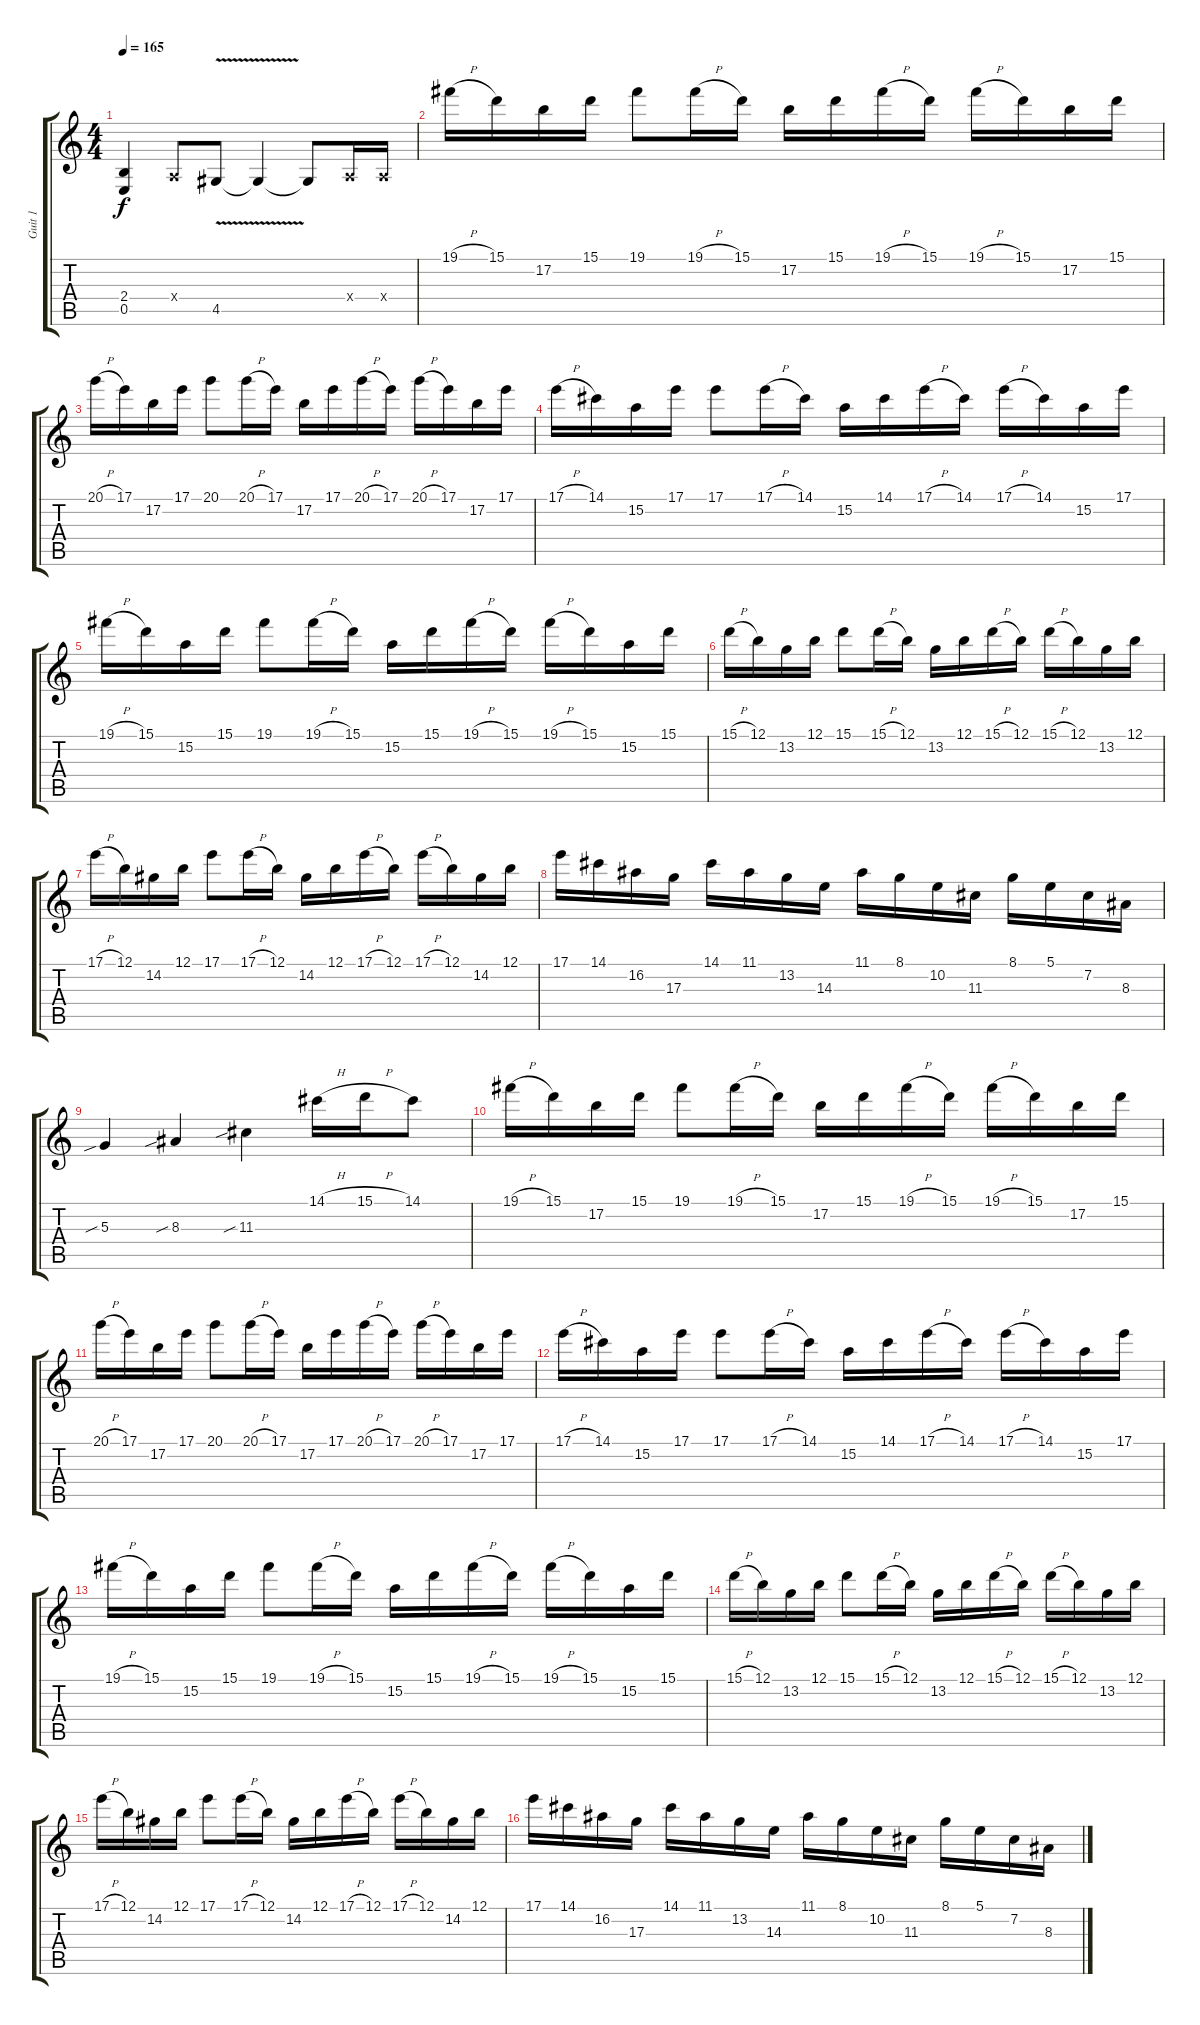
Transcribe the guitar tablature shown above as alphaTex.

\track ("Guit 1" "Guit 1") {instrument distortionguitar}
\staff {score tabs}
\tuning (B3 Gb3 D3 A2 E2 B1) {hide}
\ts (4 4)
\tempo 165
\clef g2
\ks c
(2.4 0.5).4{dy f} 0.4{x}.8 4.5{v}.8 4.5{t}.4 4.5{t}.8 0.4{x}.16 0.4{x}.16 |
19.1{h}.16 15.1.16 17.2.16 15.1.16 19.1.8 19.1{h}.16 15.1.16 17.2.16 15.1.16 19.1{h}.16 15.1.16 19.1{h}.16 15.1.16 17.2.16 15.1.16 |
20.1{h}.16 17.1.16 17.2.16 17.1.16 20.1.8 20.1{h}.16 17.1.16 17.2.16 17.1.16 20.1{h}.16 17.1.16 20.1{h}.16 17.1.16 17.2.16 17.1.16 |
17.1{h}.16 14.1.16 15.2.16 17.1.16 17.1.8 17.1{h}.16 14.1.16 15.2.16 14.1.16 17.1{h}.16 14.1.16 17.1{h}.16 14.1.16 15.2.16 17.1.16 |
19.1{h}.16 15.1.16 15.2.16 15.1.16 19.1.8 19.1{h}.16 15.1.16 15.2.16 15.1.16 19.1{h}.16 15.1.16 19.1{h}.16 15.1.16 15.2.16 15.1.16 |
15.1{h}.16 12.1.16 13.2.16 12.1.16 15.1.8 15.1{h}.16 12.1.16 13.2.16 12.1.16 15.1{h}.16 12.1.16 15.1{h}.16 12.1.16 13.2.16 12.1.16 |
17.1{h}.16 12.1.16 14.2.16 12.1.16 17.1.8 17.1{h}.16 12.1.16 14.2.16 12.1.16 17.1{h}.16 12.1.16 17.1{h}.16 12.1.16 14.2.16 12.1.16 |
17.1.16 14.1.16 16.2.16 17.3.16 14.1.16 11.1.16 13.2.16 14.3.16 11.1.16 8.1.16 10.2.16 11.3.16 8.1.16 5.1.16 7.2.16 8.3.16 |
5.3{sib}.4 8.3{sib}.4 11.3{sib}.4 14.1{h}.16 15.1{h}.16 14.1.8 |
19.1{h}.16 15.1.16 17.2.16 15.1.16 19.1.8 19.1{h}.16 15.1.16 17.2.16 15.1.16 19.1{h}.16 15.1.16 19.1{h}.16 15.1.16 17.2.16 15.1.16 |
20.1{h}.16 17.1.16 17.2.16 17.1.16 20.1.8 20.1{h}.16 17.1.16 17.2.16 17.1.16 20.1{h}.16 17.1.16 20.1{h}.16 17.1.16 17.2.16 17.1.16 |
17.1{h}.16 14.1.16 15.2.16 17.1.16 17.1.8 17.1{h}.16 14.1.16 15.2.16 14.1.16 17.1{h}.16 14.1.16 17.1{h}.16 14.1.16 15.2.16 17.1.16 |
19.1{h}.16 15.1.16 15.2.16 15.1.16 19.1.8 19.1{h}.16 15.1.16 15.2.16 15.1.16 19.1{h}.16 15.1.16 19.1{h}.16 15.1.16 15.2.16 15.1.16 |
15.1{h}.16 12.1.16 13.2.16 12.1.16 15.1.8 15.1{h}.16 12.1.16 13.2.16 12.1.16 15.1{h}.16 12.1.16 15.1{h}.16 12.1.16 13.2.16 12.1.16 |
17.1{h}.16 12.1.16 14.2.16 12.1.16 17.1.8 17.1{h}.16 12.1.16 14.2.16 12.1.16 17.1{h}.16 12.1.16 17.1{h}.16 12.1.16 14.2.16 12.1.16 |
17.1.16 14.1.16 16.2.16 17.3.16 14.1.16 11.1.16 13.2.16 14.3.16 11.1.16 8.1.16 10.2.16 11.3.16 8.1.16 5.1.16 7.2.16 8.3.16
